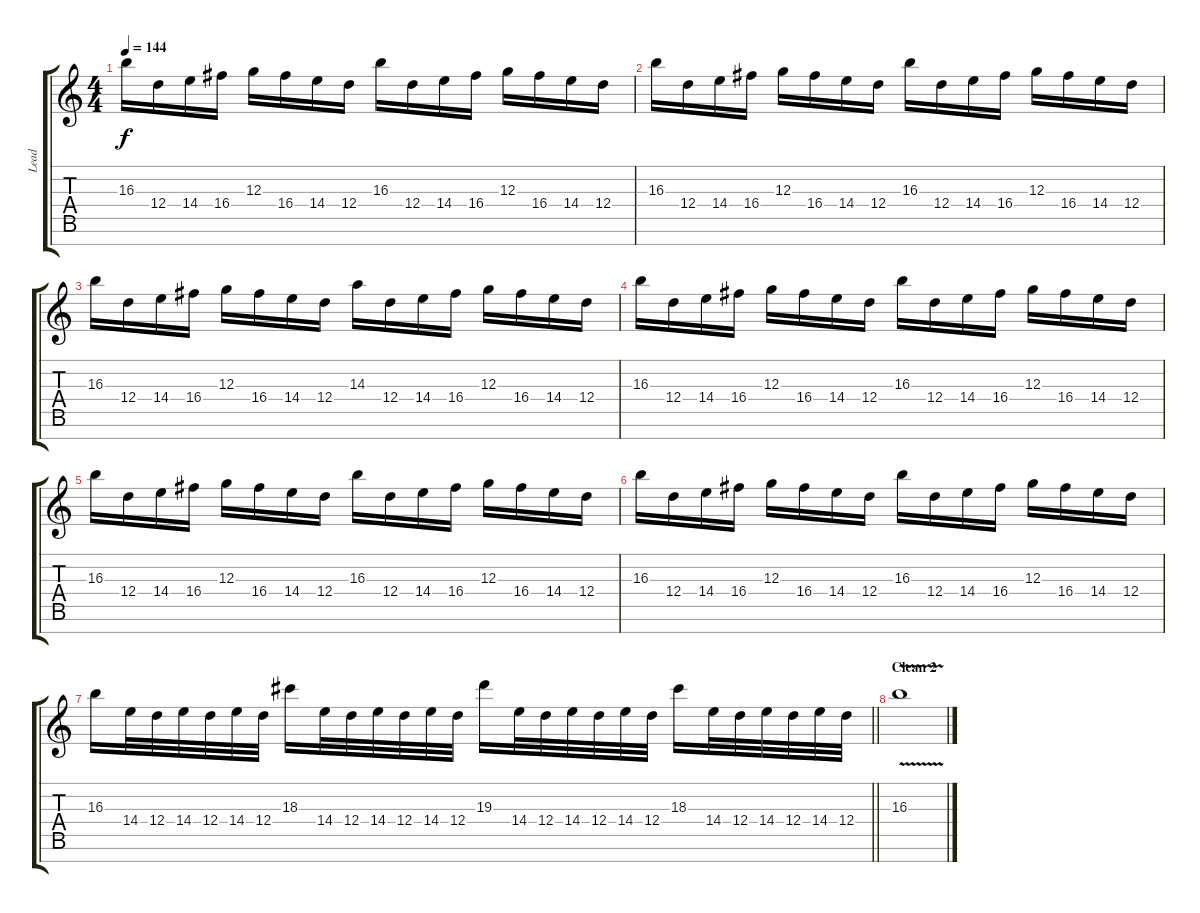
\track ("Lead" "Lead") {instrument distortionguitar}
\staff {score tabs}
\tuning (E4 B3 G3 D3 A2 E2 B1) {hide}
\ts (4 4)
\tempo 144
\clef g2
\ks c
16.3.16{dy f} 12.4.16 14.4.16 16.4.16 12.3.16 16.4.16 14.4.16 12.4.16 16.3.16 12.4.16 14.4.16 16.4.16 12.3.16 16.4.16 14.4.16 12.4.16 |
16.3.16 12.4.16 14.4.16 16.4.16 12.3.16 16.4.16 14.4.16 12.4.16 16.3.16 12.4.16 14.4.16 16.4.16 12.3.16 16.4.16 14.4.16 12.4.16 |
16.3.16 12.4.16 14.4.16 16.4.16 12.3.16 16.4.16 14.4.16 12.4.16 14.3.16 12.4.16 14.4.16 16.4.16 12.3.16 16.4.16 14.4.16 12.4.16 |
16.3.16 12.4.16 14.4.16 16.4.16 12.3.16 16.4.16 14.4.16 12.4.16 16.3.16 12.4.16 14.4.16 16.4.16 12.3.16 16.4.16 14.4.16 12.4.16 |
16.3.16 12.4.16 14.4.16 16.4.16 12.3.16 16.4.16 14.4.16 12.4.16 16.3.16 12.4.16 14.4.16 16.4.16 12.3.16 16.4.16 14.4.16 12.4.16 |
16.3.16 12.4.16 14.4.16 16.4.16 12.3.16 16.4.16 14.4.16 12.4.16 16.3.16 12.4.16 14.4.16 16.4.16 12.3.16 16.4.16 14.4.16 12.4.16 |
\barLineRight lightlight
16.3.16 14.4.32 12.4.32 14.4.32 12.4.32 14.4.32 12.4.32 18.3.16 14.4.32 12.4.32 14.4.32 12.4.32 14.4.32 12.4.32 19.3.16 14.4.32 12.4.32 14.4.32 12.4.32 14.4.32 12.4.32 18.3.16 14.4.32 12.4.32 14.4.32 12.4.32 14.4.32 12.4.32 |
\section ("" "Clean 2")
16.3{v}.1
